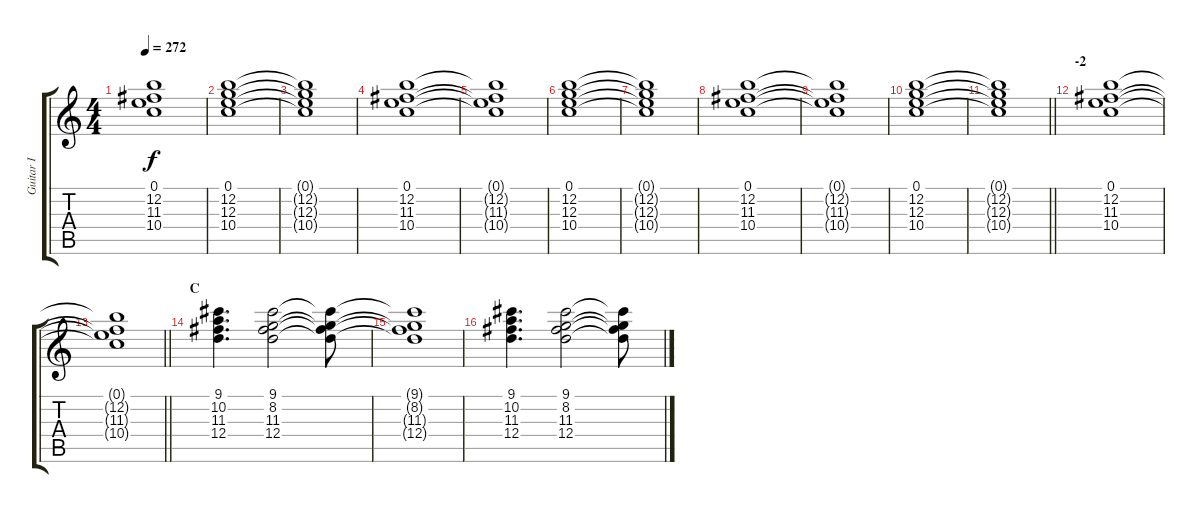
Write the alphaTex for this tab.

\track ("Guitar I" "Guitar I") {instrument distortionguitar}
\staff {score tabs}
\tuning (E4 B3 G3 D3 A2 E2) {hide}
\ts (4 4)
\tempo 272
\clef g2
\ks c
(0.1{t} 12.2{t} 11.3{t} 10.4{t}).1{dy f} |
(0.1 12.2 12.3 10.4).1 |
(0.1{t} 12.2{t} 12.3{t} 10.4{t}).1 |
(0.1 12.2 11.3 10.4).1 |
(0.1{t} 12.2{t} 11.3{t} 10.4{t}).1 |
(0.1 12.2 12.3 10.4).1 |
(0.1{t} 12.2{t} 12.3{t} 10.4{t}).1 |
(0.1 12.2 11.3 10.4).1 |
(0.1{t} 12.2{t} 11.3{t} 10.4{t}).1 |
(0.1 12.2 12.3 10.4).1 |
\barLineRight lightlight
(0.1{t} 12.2{t} 12.3{t} 10.4{t}).1 |
\section ("" "-2")
(0.1 12.2 11.3 10.4).1 |
\barLineRight lightlight
(0.1{t} 12.2{t} 11.3{t} 10.4{t}).1 |
\section ("" "C")
(9.1 10.2 11.3 12.4).4{d} (9.1 8.2 11.3 12.4).2 (9.1{t} 8.2{t} 11.3{t} 12.4{t}).8 |
(9.1{t} 8.2{t} 11.3{t} 12.4{t}).1 |
(9.1 10.2 11.3 12.4).4{d} (9.1 8.2 11.3 12.4).2 (9.1{t} 8.2{t} 11.3{t} 12.4{t}).8
